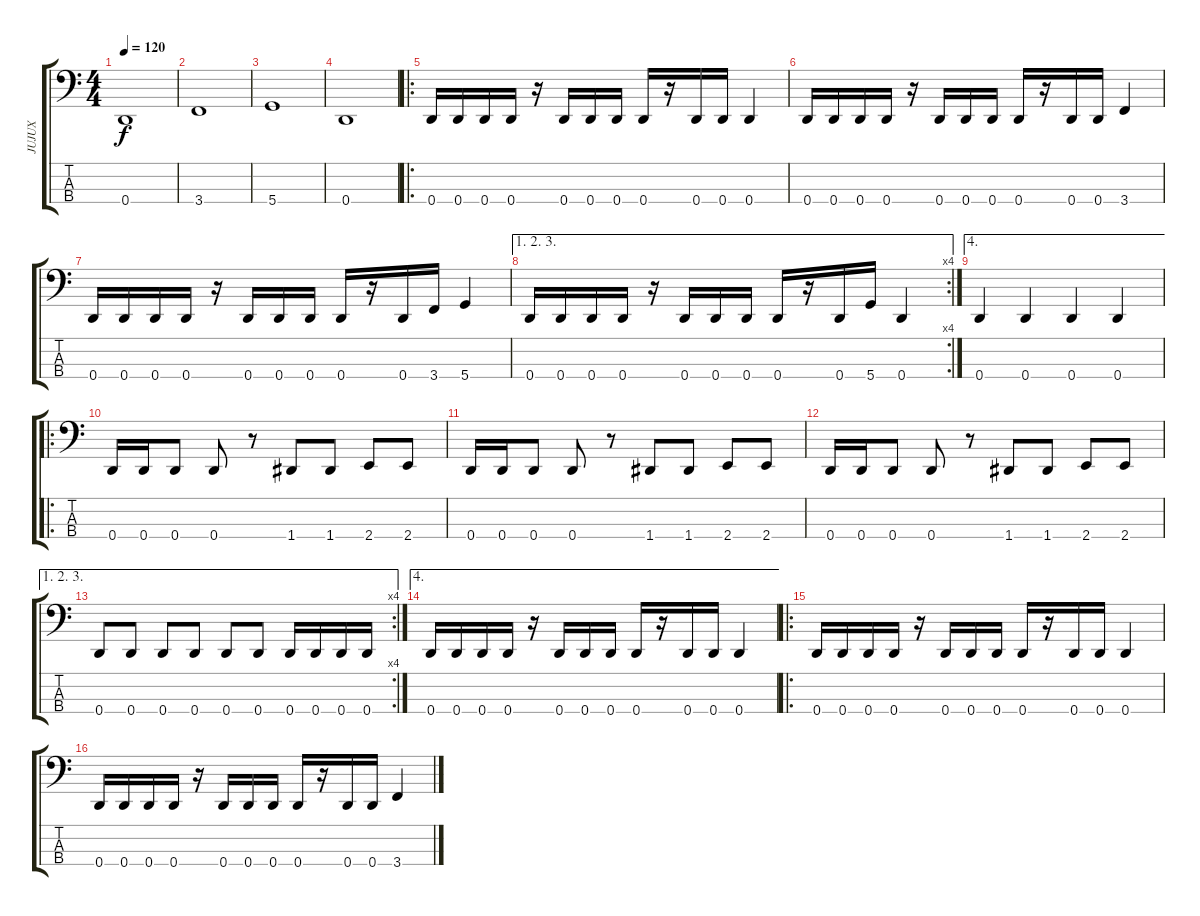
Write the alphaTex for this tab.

\track ("JUJUX" "JUJUX") {instrument electricbassfinger}
\staff {score tabs}
\tuning (G2 D2 A1 D1) {hide}
\ts (4 4)
\tempo 120
\clef f4
\ks c
0.4.1{dy f instrument electricbassfinger} |
3.4.1 |
5.4.1 |
0.4.1 |
\ro
0.4.16 0.4.16 0.4.16 0.4.16 r.16 0.4.16 0.4.16 0.4.16 0.4.16 r.16 0.4.16 0.4.16 0.4.4 |
0.4.16 0.4.16 0.4.16 0.4.16 r.16 0.4.16 0.4.16 0.4.16 0.4.16 r.16 0.4.16 0.4.16 3.4.4 |
0.4.16 0.4.16 0.4.16 0.4.16 r.16 0.4.16 0.4.16 0.4.16 0.4.16 r.16 0.4.16 3.4.16 5.4.4 |
\ae (1 2 3)
\rc 4
0.4.16 0.4.16 0.4.16 0.4.16 r.16 0.4.16 0.4.16 0.4.16 0.4.16 r.16 0.4.16 5.4.16 0.4.4 |
\ae 4
0.4.4 0.4.4 0.4.4 0.4.4 |
\ro
0.4.16 0.4.16 0.4.8 0.4.8 r.8 1.4.8 1.4.8 2.4.8 2.4.8 |
0.4.16 0.4.16 0.4.8 0.4.8 r.8 1.4.8 1.4.8 2.4.8 2.4.8 |
0.4.16 0.4.16 0.4.8 0.4.8 r.8 1.4.8 1.4.8 2.4.8 2.4.8 |
\ae (1 2 3)
\rc 4
0.4.8 0.4.8 0.4.8 0.4.8 0.4.8 0.4.8 0.4.16 0.4.16 0.4.16 0.4.16 |
\ae 4
0.4.16 0.4.16 0.4.16 0.4.16 r.16 0.4.16 0.4.16 0.4.16 0.4.16 r.16 0.4.16 0.4.16 0.4.4 |
\ro
0.4.16 0.4.16 0.4.16 0.4.16 r.16 0.4.16 0.4.16 0.4.16 0.4.16 r.16 0.4.16 0.4.16 0.4.4 |
0.4.16 0.4.16 0.4.16 0.4.16 r.16 0.4.16 0.4.16 0.4.16 0.4.16 r.16 0.4.16 0.4.16 3.4.4
